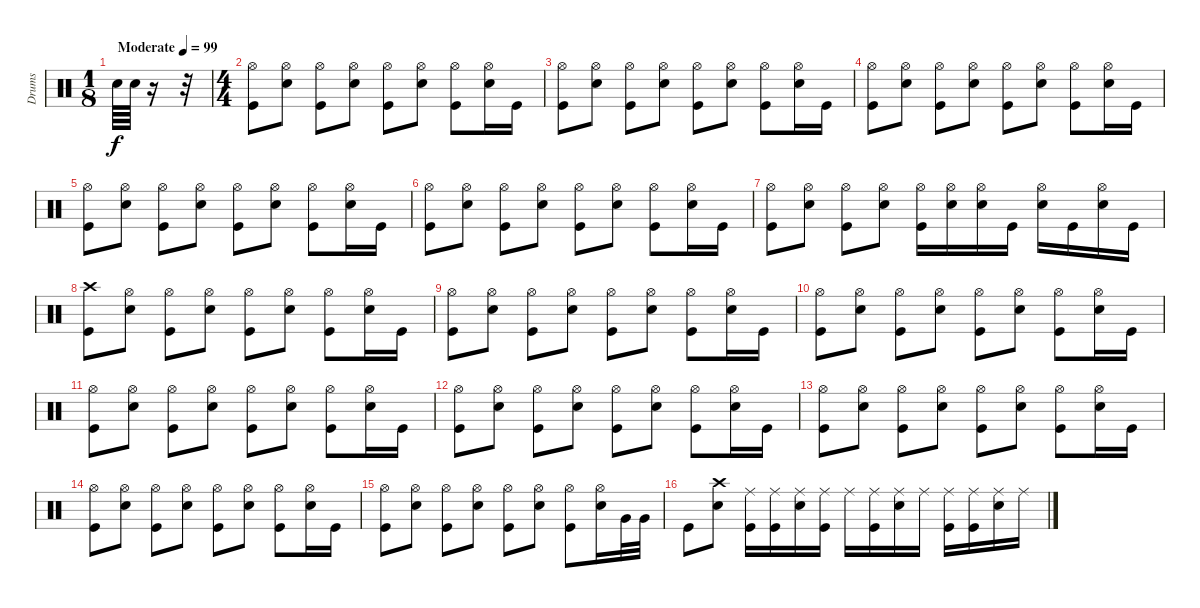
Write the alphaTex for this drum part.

\track ("Drums" "Drums") {instrument percussion}
\staff {score}
\articulation defaults
\ts (1 8)
\tempo (99 "Moderate")
\clef neutral
\ks c "Snare (hit) 2".64{dy f} "Snare (hit) 2".64
r.16 r.32 |
\ts (4 4)
("Kick (hit)" "Hi-Hat (open)").8 ("Snare (hit) 2" "Hi-Hat (open)").8 ("Kick (hit)" "Hi-Hat (open)").8 ("Snare (hit) 2" "Hi-Hat (open)").8 ("Kick (hit)" "Hi-Hat (open)").8 ("Snare (hit) 2" "Hi-Hat (open)").8 ("Kick (hit)" "Hi-Hat (open)").8 ("Snare (hit) 2" "Hi-Hat (open)").16 "Kick (hit)".16 |
("Kick (hit)" "Hi-Hat (open)").8 ("Snare (hit) 2" "Hi-Hat (open)").8 ("Kick (hit)" "Hi-Hat (open)").8 ("Snare (hit) 2" "Hi-Hat (open)").8 ("Kick (hit)" "Hi-Hat (open)").8 ("Snare (hit) 2" "Hi-Hat (open)").8 ("Kick (hit)" "Hi-Hat (open)").8 ("Snare (hit) 2" "Hi-Hat (open)").16 "Kick (hit)".16 |
("Kick (hit)" "Hi-Hat (open)").8 ("Snare (hit) 2" "Hi-Hat (open)").8 ("Kick (hit)" "Hi-Hat (open)").8 ("Snare (hit) 2" "Hi-Hat (open)").8 ("Kick (hit)" "Hi-Hat (open)").8 ("Snare (hit) 2" "Hi-Hat (open)").8 ("Kick (hit)" "Hi-Hat (open)").8 ("Snare (hit) 2" "Hi-Hat (open)").16 "Kick (hit)".16 |
("Kick (hit)" "Hi-Hat (open)").8 ("Snare (hit) 2" "Hi-Hat (open)").8 ("Kick (hit)" "Hi-Hat (open)").8 ("Snare (hit) 2" "Hi-Hat (open)").8 ("Kick (hit)" "Hi-Hat (open)").8 ("Snare (hit) 2" "Hi-Hat (open)").8 ("Kick (hit)" "Hi-Hat (open)").8 ("Snare (hit) 2" "Hi-Hat (open)").16 "Kick (hit)".16 |
("Kick (hit)" "Hi-Hat (open)").8 ("Snare (hit) 2" "Hi-Hat (open)").8 ("Kick (hit)" "Hi-Hat (open)").8 ("Snare (hit) 2" "Hi-Hat (open)").8 ("Kick (hit)" "Hi-Hat (open)").8 ("Snare (hit) 2" "Hi-Hat (open)").8 ("Kick (hit)" "Hi-Hat (open)").8 ("Snare (hit) 2" "Hi-Hat (open)").16 "Kick (hit)".16 |
("Kick (hit)" "Hi-Hat (open)").8 ("Snare (hit) 2" "Hi-Hat (open)").8 ("Kick (hit)" "Hi-Hat (open)").8 ("Snare (hit) 2" "Hi-Hat (open)").8 ("Kick (hit)" "Hi-Hat (open)").16 ("Snare (hit) 2" "Hi-Hat (open)").16 ("Snare (hit) 2" "Hi-Hat (open)").16 "Kick (hit)".16 ("Snare (hit) 2" "Hi-Hat (open)").16 "Kick (hit)".16 ("Snare (hit) 2" "Hi-Hat (open)").16 "Kick (hit)".16 |
("Kick (hit)" "Crash high (hit)").8 ("Snare (hit) 2" "Hi-Hat (open)").8 ("Kick (hit)" "Hi-Hat (open)").8 ("Snare (hit) 2" "Hi-Hat (open)").8 ("Kick (hit)" "Hi-Hat (open)").8 ("Snare (hit) 2" "Hi-Hat (open)").8 ("Kick (hit)" "Hi-Hat (open)").8 ("Snare (hit) 2" "Hi-Hat (open)").16 "Kick (hit)".16 |
("Kick (hit)" "Hi-Hat (open)").8 ("Snare (hit) 2" "Hi-Hat (open)").8 ("Kick (hit)" "Hi-Hat (open)").8 ("Snare (hit) 2" "Hi-Hat (open)").8 ("Kick (hit)" "Hi-Hat (open)").8 ("Snare (hit) 2" "Hi-Hat (open)").8 ("Kick (hit)" "Hi-Hat (open)").8 ("Snare (hit) 2" "Hi-Hat (open)").16 "Kick (hit)".16 |
("Kick (hit)" "Hi-Hat (open)").8 ("Snare (hit) 2" "Hi-Hat (open)").8 ("Kick (hit)" "Hi-Hat (open)").8 ("Snare (hit) 2" "Hi-Hat (open)").8 ("Kick (hit)" "Hi-Hat (open)").8 ("Snare (hit) 2" "Hi-Hat (open)").8 ("Kick (hit)" "Hi-Hat (open)").8 ("Snare (hit) 2" "Hi-Hat (open)").16 "Kick (hit)".16 |
("Kick (hit)" "Hi-Hat (open)").8 ("Snare (hit) 2" "Hi-Hat (open)").8 ("Kick (hit)" "Hi-Hat (open)").8 ("Snare (hit) 2" "Hi-Hat (open)").8 ("Kick (hit)" "Hi-Hat (open)").8 ("Snare (hit) 2" "Hi-Hat (open)").8 ("Kick (hit)" "Hi-Hat (open)").8 ("Snare (hit) 2" "Hi-Hat (open)").16 "Kick (hit)".16 |
("Kick (hit)" "Hi-Hat (open)").8 ("Snare (hit) 2" "Hi-Hat (open)").8 ("Kick (hit)" "Hi-Hat (open)").8 ("Snare (hit) 2" "Hi-Hat (open)").8 ("Kick (hit)" "Hi-Hat (open)").8 ("Snare (hit) 2" "Hi-Hat (open)").8 ("Kick (hit)" "Hi-Hat (open)").8 ("Snare (hit) 2" "Hi-Hat (open)").16 "Kick (hit)".16 |
("Kick (hit)" "Hi-Hat (open)").8 ("Snare (hit) 2" "Hi-Hat (open)").8 ("Kick (hit)" "Hi-Hat (open)").8 ("Snare (hit) 2" "Hi-Hat (open)").8 ("Kick (hit)" "Hi-Hat (open)").8 ("Snare (hit) 2" "Hi-Hat (open)").8 ("Kick (hit)" "Hi-Hat (open)").8 ("Snare (hit) 2" "Hi-Hat (open)").16 "Kick (hit)".16 |
("Kick (hit)" "Hi-Hat (open)").8 ("Snare (hit) 2" "Hi-Hat (open)").8 ("Kick (hit)" "Hi-Hat (open)").8 ("Snare (hit) 2" "Hi-Hat (open)").8 ("Kick (hit)" "Hi-Hat (open)").8 ("Snare (hit) 2" "Hi-Hat (open)").8 ("Kick (hit)" "Hi-Hat (open)").8 ("Snare (hit) 2" "Hi-Hat (open)").16 "Kick (hit)".16 |
("Kick (hit)" "Hi-Hat (open)").8 ("Snare (hit) 2" "Hi-Hat (open)").8 ("Kick (hit)" "Hi-Hat (open)").8 ("Snare (hit) 2" "Hi-Hat (open)").8 ("Kick (hit)" "Hi-Hat (open)").8 ("Snare (hit) 2" "Hi-Hat (open)").8 ("Kick (hit)" "Hi-Hat (open)").8 ("Snare (hit) 2" "Hi-Hat (open)").16 "Very Low Tom (hit)".32 "Very Low Tom (hit)".32 |
"Kick (hit)".8 ("Snare (hit) 2" "Crash high (hit)").8 ("Kick (hit)" "Ride (middle)").16 ("Kick (hit)" "Ride (middle)").16 ("Snare (hit) 2" "Ride (middle)").16 ("Kick (hit)" "Ride (middle)").16 "Ride (middle)".16 ("Kick (hit)" "Ride (middle)").16 ("Snare (hit) 2" "Ride (middle)").16 "Ride (middle)".16 ("Kick (hit)" "Ride (middle)").16 ("Kick (hit)" "Ride (middle)").16 ("Snare (hit) 2" "Ride (middle)").16 "Ride (middle)".16
